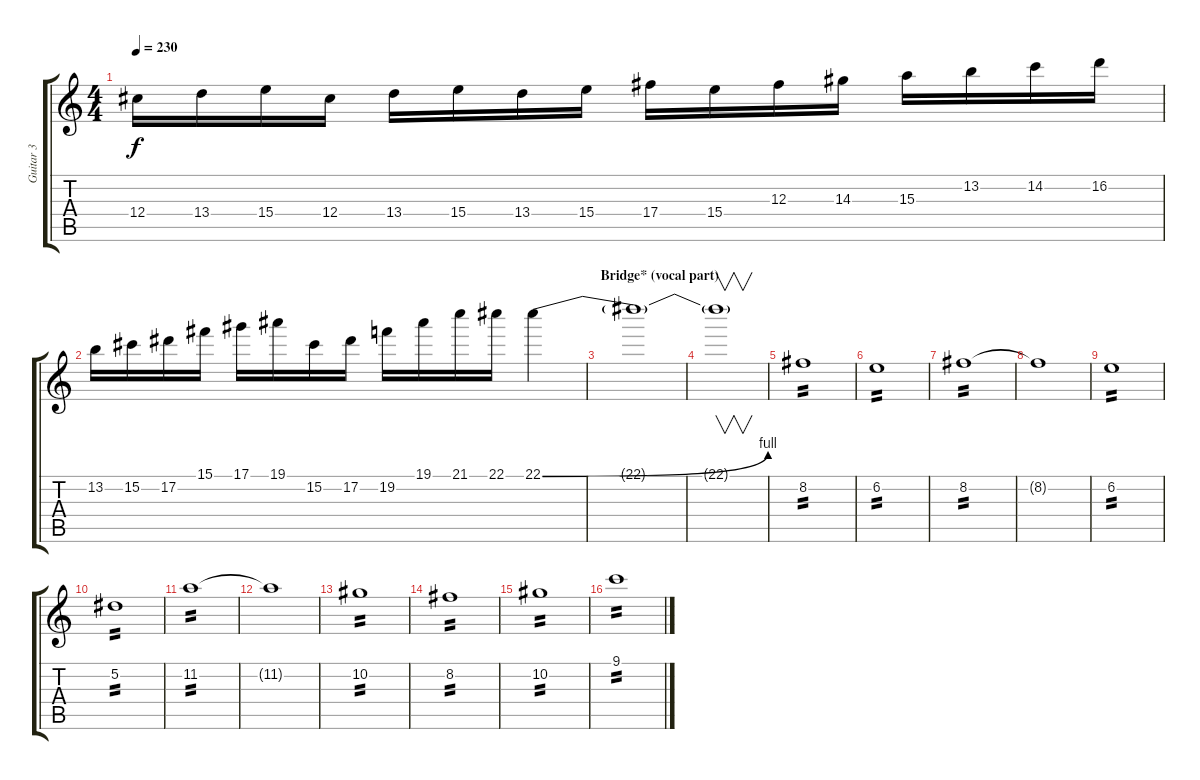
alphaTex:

\track ("Guitar 3" "Guitar 3") {instrument distortionguitar}
\staff {score tabs}
\tuning (Eb4 Bb3 Gb3 Db3 Ab2 Db2) {hide}
\ts (4 4)
\tempo 230
\clef g2
\ks c
12.4.16{dy f} 13.4.16 15.4.16 12.4.16 13.4.16 15.4.16 13.4.16 15.4.16 17.4.16 15.4.16 12.3.16 14.3.16 15.3.16 13.2.16 14.2.16 16.2.16 |
13.2.16 15.2.16 17.2.16 15.1.16 17.1.16 19.1.16 15.2.16 17.2.16 19.2.16 19.1.16 21.1.16 22.1.16 22.1{be (bend 0 0 60 4)}.4 |
\section ("" "Bridge* (vocal part)")
22.1{t}.1 |
22.1{t}.1{v} |
8.2.1{tp 2 volume 13 instrument distortionguitar} |
6.2.1{tp 2} |
8.2.1{tp 2} |
8.2{t}.1 |
6.2.1{tp 2} |
5.2.1{tp 2} |
11.2.1{tp 2} |
11.2{t}.1 |
10.2.1{tp 2} |
8.2.1{tp 2} |
10.2.1{tp 2} |
9.1.1{tp 2}
